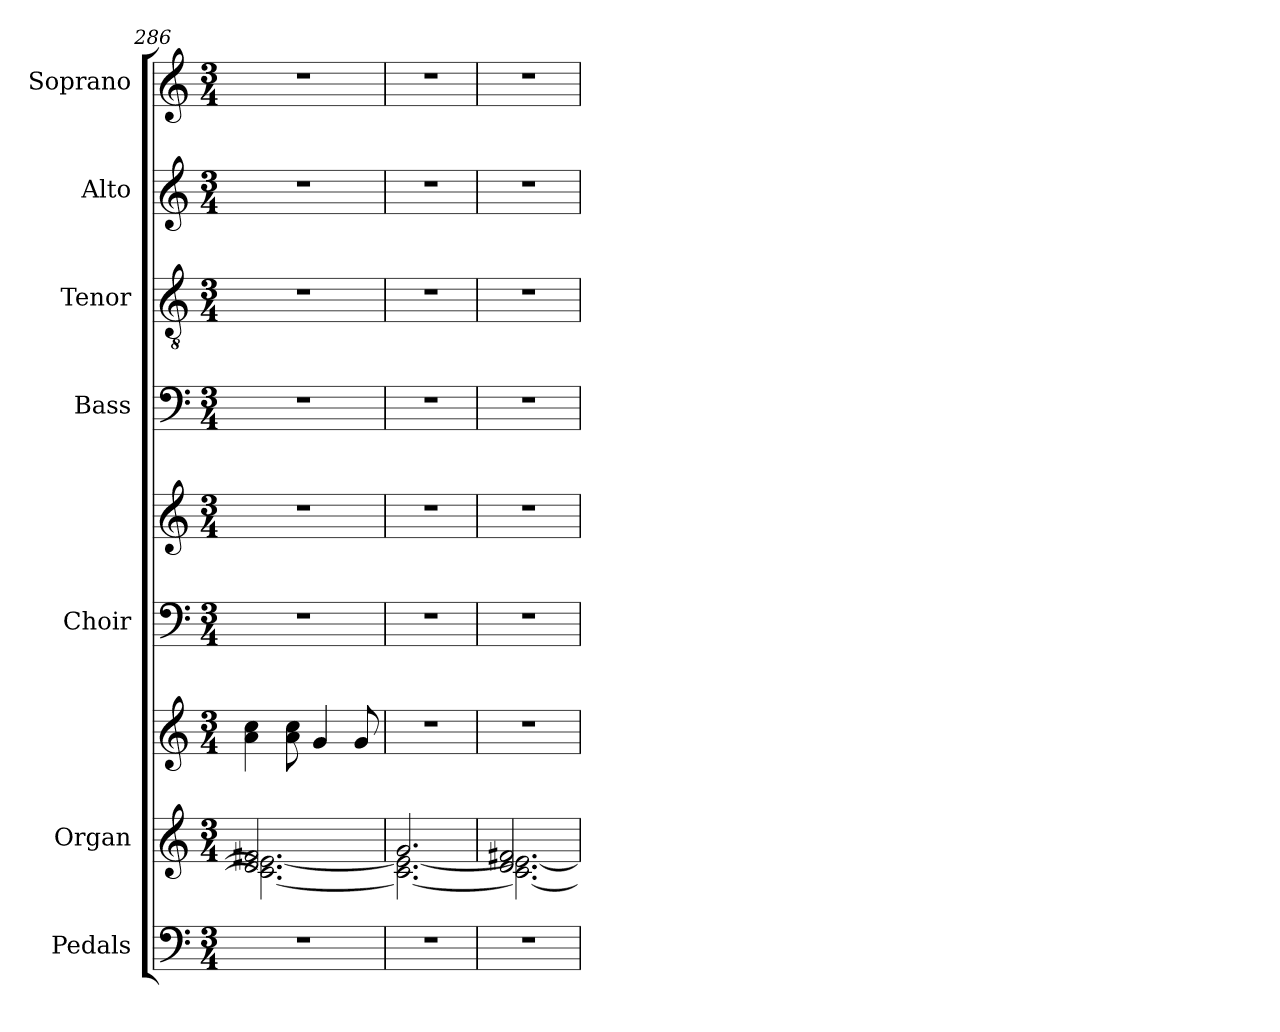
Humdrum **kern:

**kern	**kern	**kern	**kern	**kern	**kern	**kern	**kern	**kern
*part7	*part6	*part6	*part5	*part5	*part4	*part3	*part2	*part1
*staff9	*staff8	*staff7	*staff6	*staff5	*staff4	*staff3	*staff2	*staff1
*I"Pedals	*I"Organ	*	*I"Choir	*	*I"Bass	*I"Tenor	*I"Alto	*I"Soprano
*I'Ped.	*I'Org.	*	*I'Choir	*	*I'B.	*I'T.	*I'A.	*I'S.
*clefF4	*clefG2	*clefG2	*clefF4	*clefG2	*clefF4	*clefGv2	*clefG2	*clefG2
*	*	*	*	*	*	*ITrd7c12	*	*
*k[]	*k[]	*k[]	*k[]	*k[]	*k[]	*k[]	*k[]	*k[]
*C:	*C:	*C:	*C:	*C:	*C:	*C:	*C:	*C:
*M3/4	*M3/4	*M3/4	*M3/4	*M3/4	*M3/4	*M3/4	*M3/4	*M3/4
=286	=286	=286	=286	=286	=286	=286	=286	=286
!LO:N:vis=1	!	!	!LO:N:vis=1	!LO:N:vis=1	!LO:N:vis=1	!LO:N:vis=1	!LO:N:vis=1	!LO:N:vis=1
*	*^	*	*	*	*	*	*	*
2.r	2.di/ 2.f#Xi	2.ci\_< 2.ei_<	4ai\ 4cci	2.r	2.r	2.r	2.r	2.r	2.r
.	.	.	8ai\ 8cci	.	.	.	.	.	.
.	.	.	4gi/	.	.	.	.	.	.
.	.	.	8gi/	.	.	.	.	.	.
=287	=287	=287	=287	=287	=287	=287	=287	=287	=287
!LO:N:vis=1	!	!	!LO:N:vis=1	!LO:N:vis=1	!LO:N:vis=1	!LO:N:vis=1	!LO:N:vis=1	!LO:N:vis=1	!LO:N:vis=1
2.r	2.gi/	2.ci\_< 2.ei_<	2.r	2.r	2.r	2.r	2.r	2.r	2.r
=288	=288	=288	=288	=288	=288	=288	=288	=288	=288
!LO:N:vis=1	!	!	!LO:N:vis=1	!LO:N:vis=1	!LO:N:vis=1	!LO:N:vis=1	!LO:N:vis=1	!LO:N:vis=1	!LO:N:vis=1
2.r	2.di/ 2.f#Xi	2.ci\_< 2.ei_<	2.r	2.r	2.r	2.r	2.r	2.r	2.r
*	*v	*v	*	*	*	*	*	*	*
=	=	=	=	=	=	=	=	=
*-	*-	*-	*-	*-	*-	*-	*-	*-
